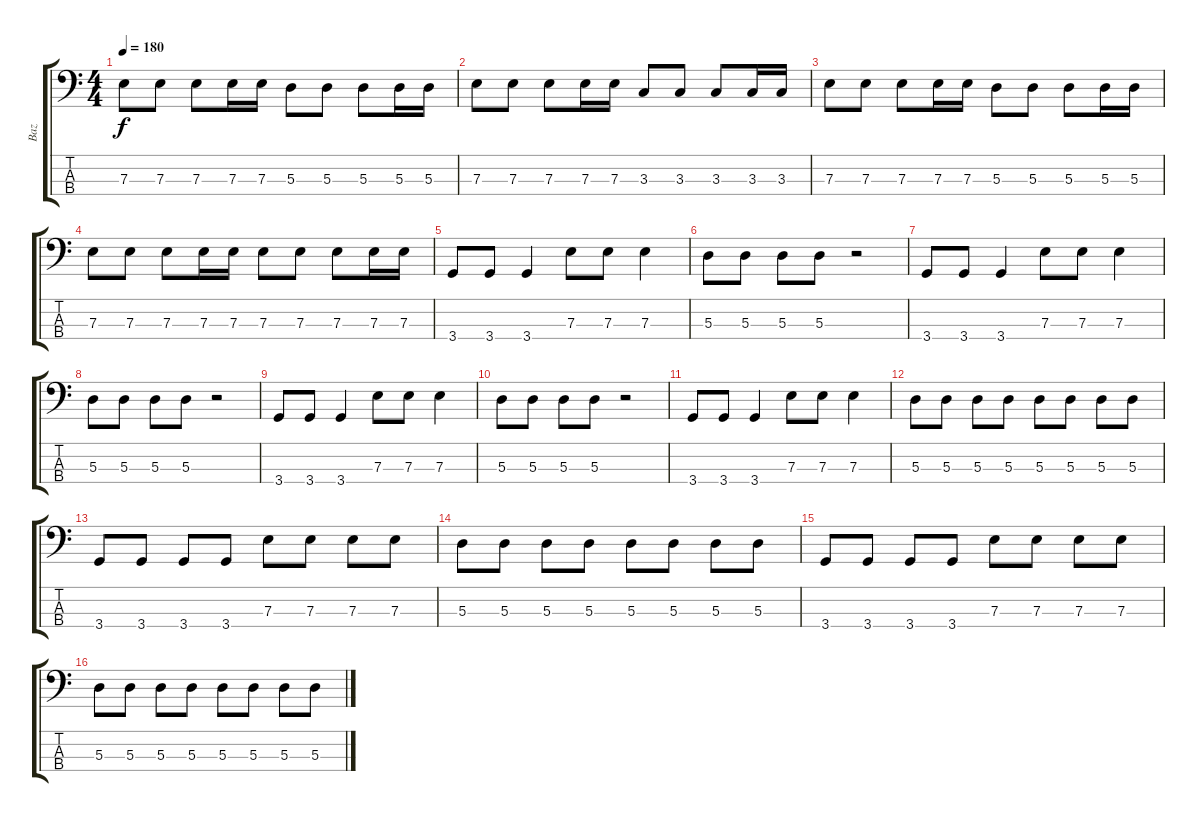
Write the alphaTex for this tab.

\track ("Baz" "Baz") {instrument electricbassfinger}
\staff {score tabs}
\tuning (G2 D2 A1 E1) {hide}
\ts (4 4)
\tempo 180
\clef f4
\ks c
7.3.8{dy f} 7.3.8 7.3.8 7.3.16 7.3.16 5.3.8 5.3.8 5.3.8 5.3.16 5.3.16 |
7.3.8 7.3.8 7.3.8 7.3.16 7.3.16 3.3.8 3.3.8 3.3.8 3.3.16 3.3.16 |
7.3.8 7.3.8 7.3.8 7.3.16 7.3.16 5.3.8 5.3.8 5.3.8 5.3.16 5.3.16 |
7.3.8 7.3.8 7.3.8 7.3.16 7.3.16 7.3.8 7.3.8 7.3.8 7.3.16 7.3.16 |
3.4.8 3.4.8 3.4.4 7.3.8 7.3.8 7.3.4 |
5.3.8 5.3.8 5.3.8 5.3.8 r.2 |
3.4.8 3.4.8 3.4.4 7.3.8 7.3.8 7.3.4 |
5.3.8 5.3.8 5.3.8 5.3.8 r.2 |
3.4.8 3.4.8 3.4.4 7.3.8 7.3.8 7.3.4 |
5.3.8 5.3.8 5.3.8 5.3.8 r.2 |
3.4.8 3.4.8 3.4.4 7.3.8 7.3.8 7.3.4 |
5.3.8 5.3.8 5.3.8 5.3.8 5.3.8 5.3.8 5.3.8 5.3.8 |
3.4.8 3.4.8 3.4.8 3.4.8 7.3.8 7.3.8 7.3.8 7.3.8 |
5.3.8 5.3.8 5.3.8 5.3.8 5.3.8 5.3.8 5.3.8 5.3.8 |
3.4.8 3.4.8 3.4.8 3.4.8 7.3.8 7.3.8 7.3.8 7.3.8 |
5.3.8 5.3.8 5.3.8 5.3.8 5.3.8 5.3.8 5.3.8 5.3.8
